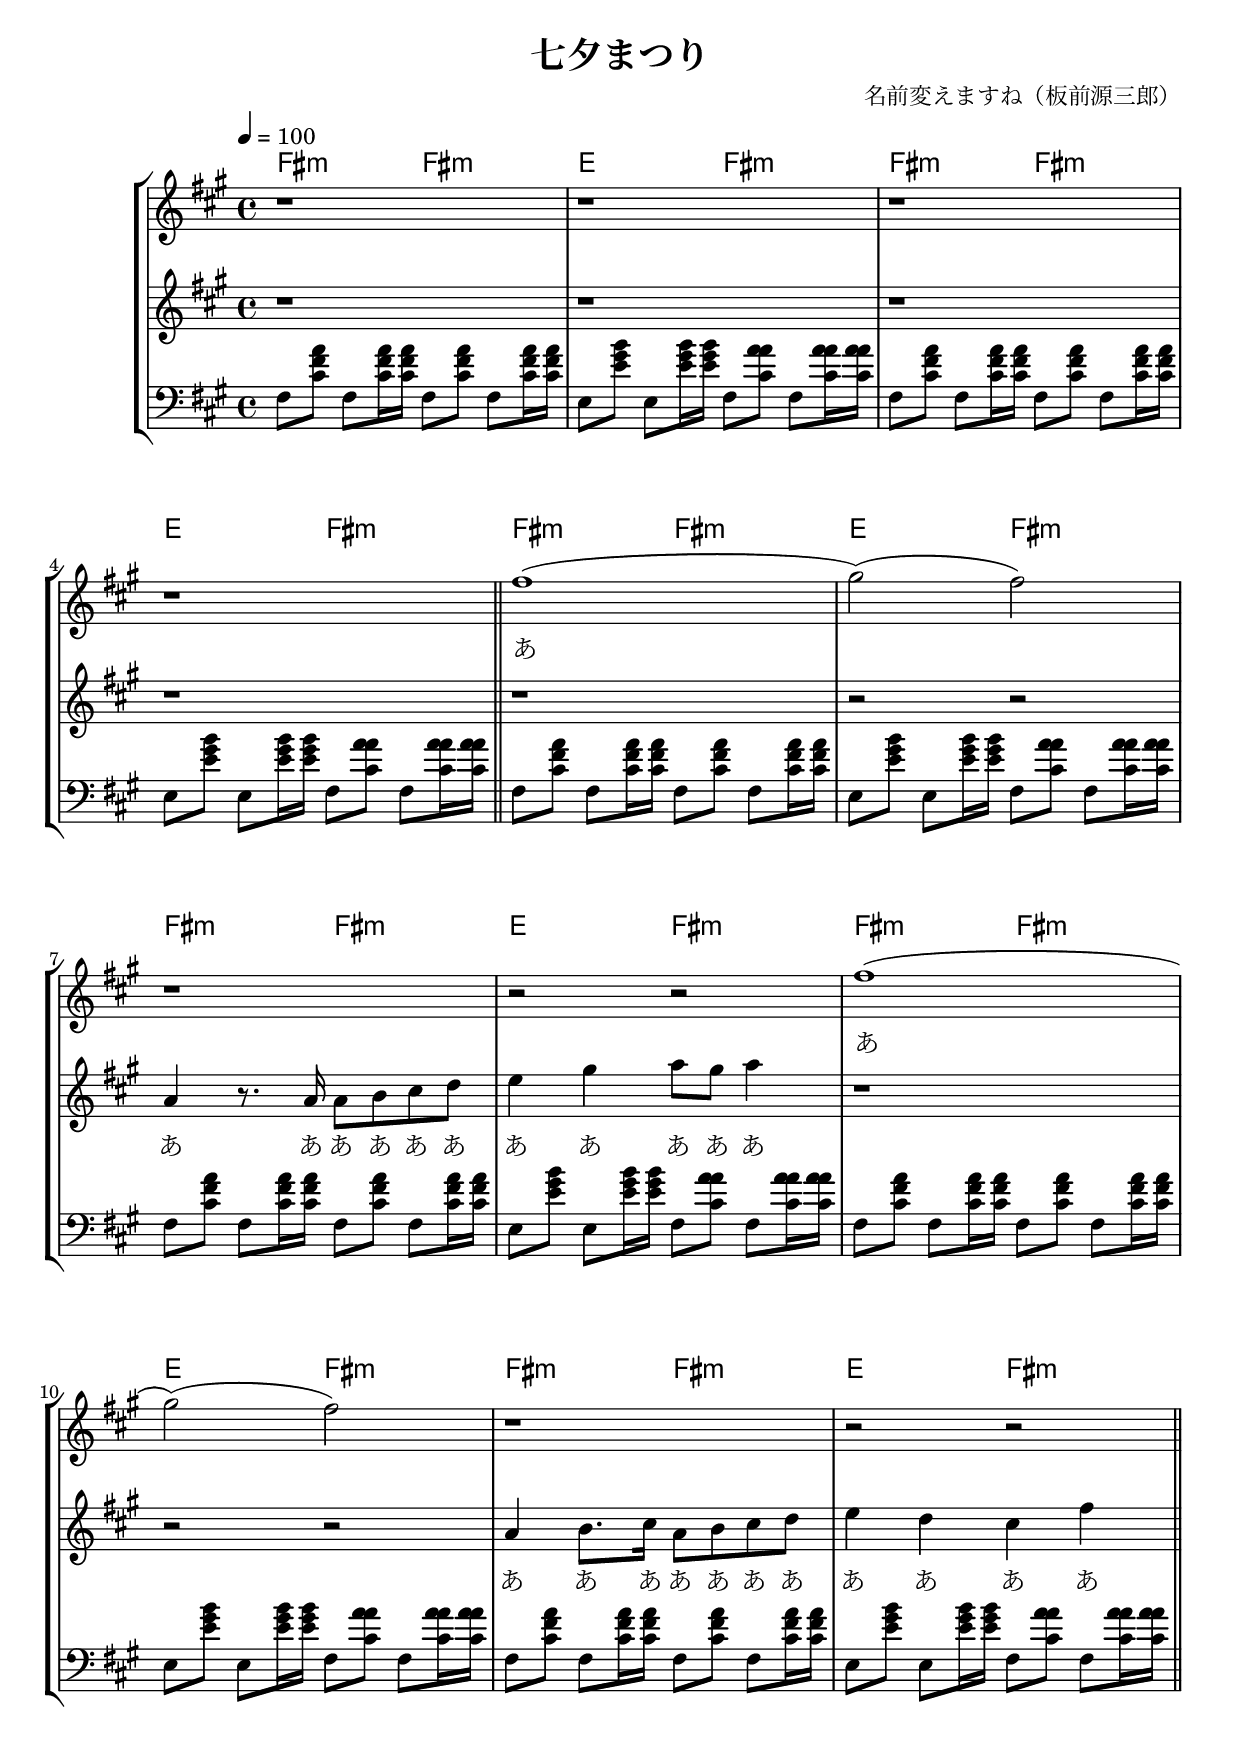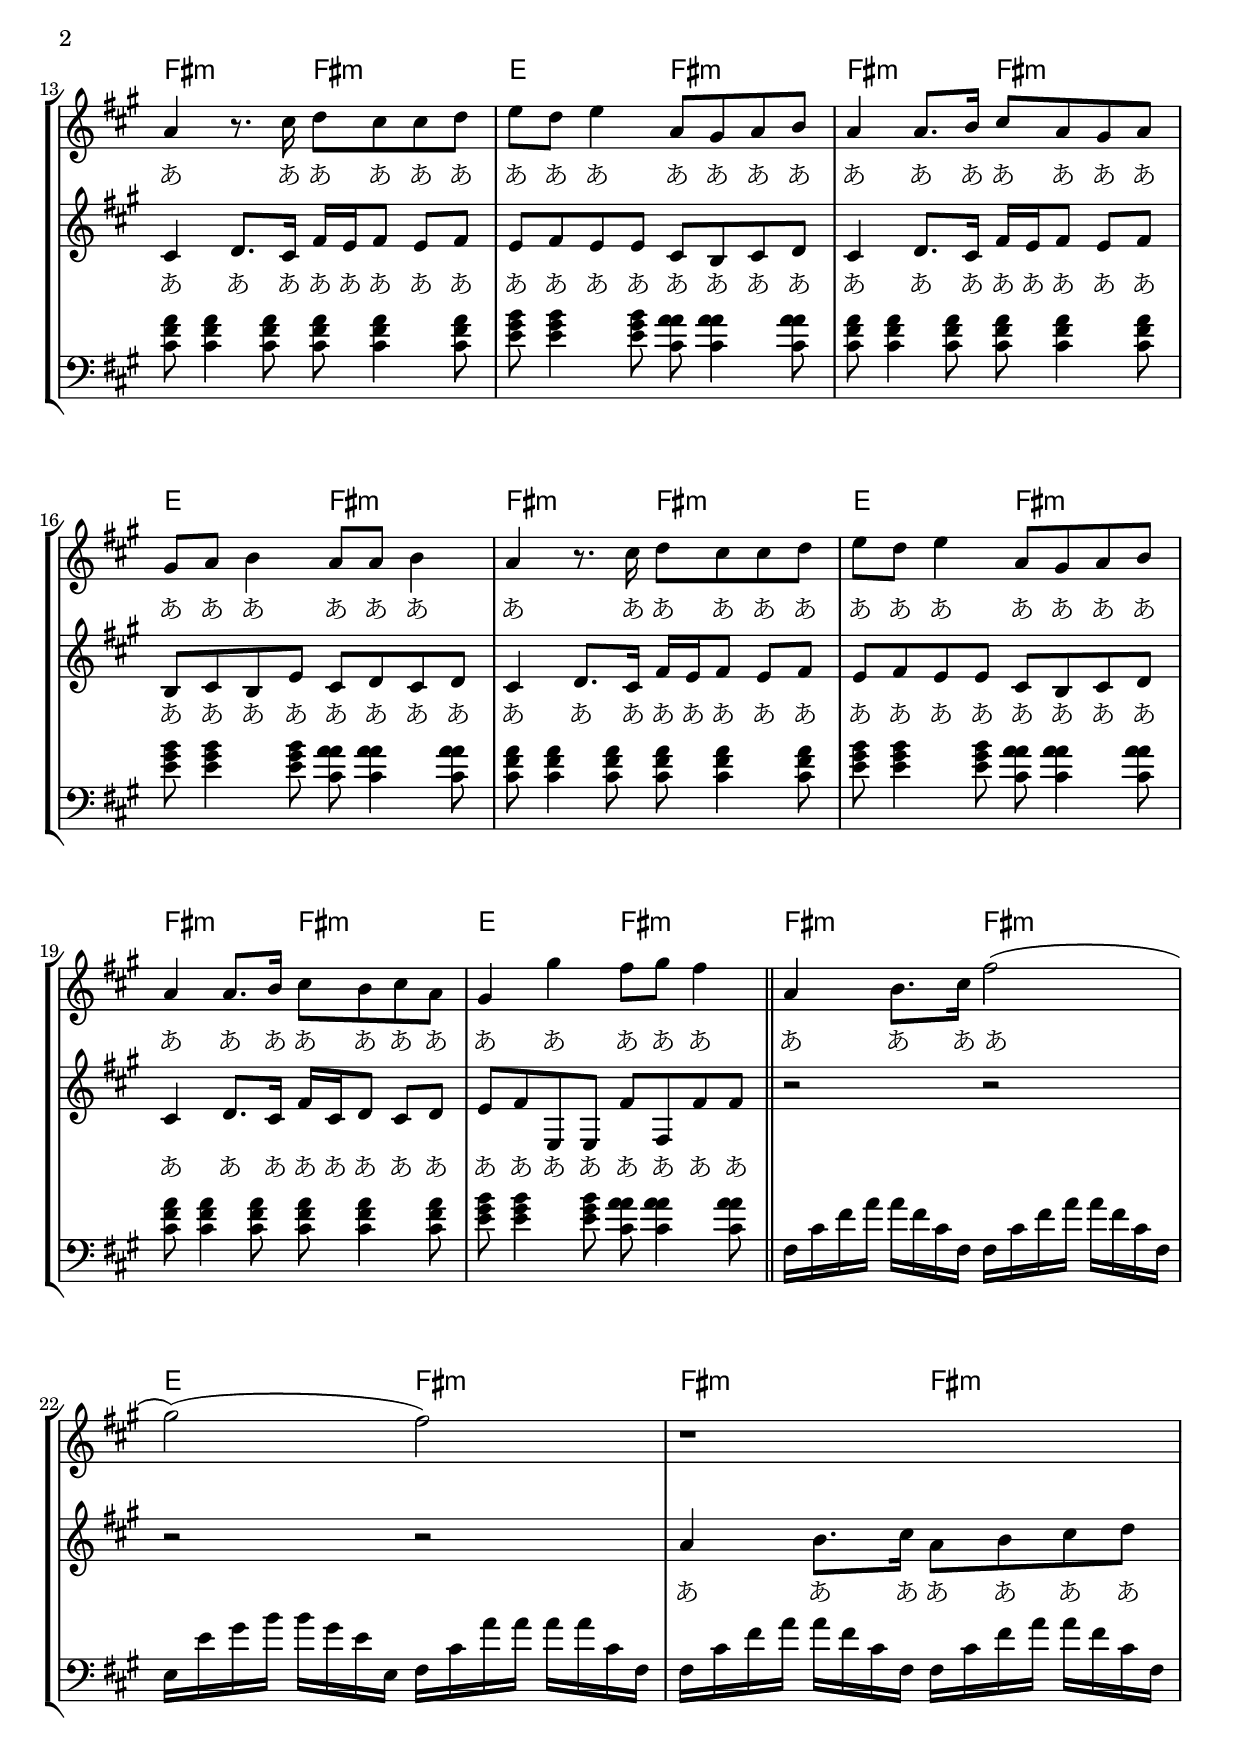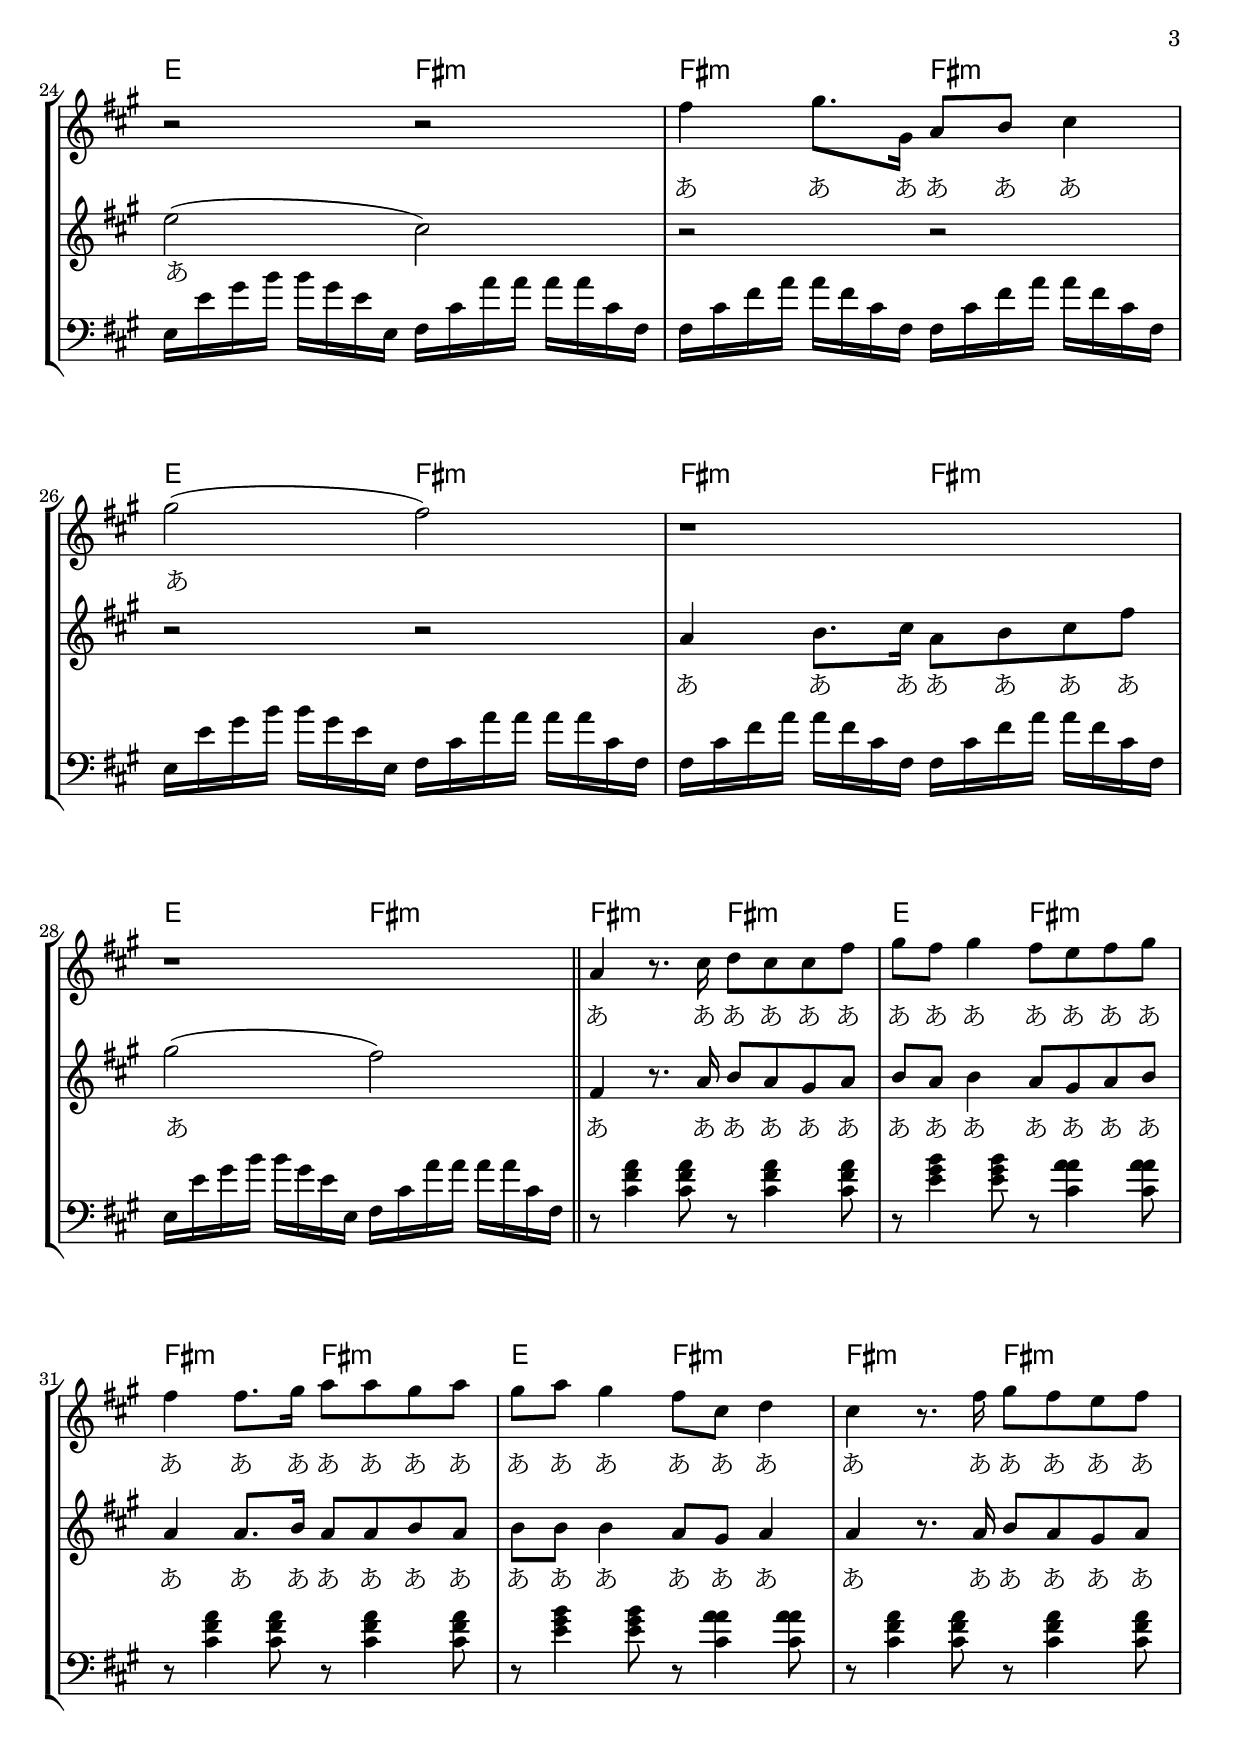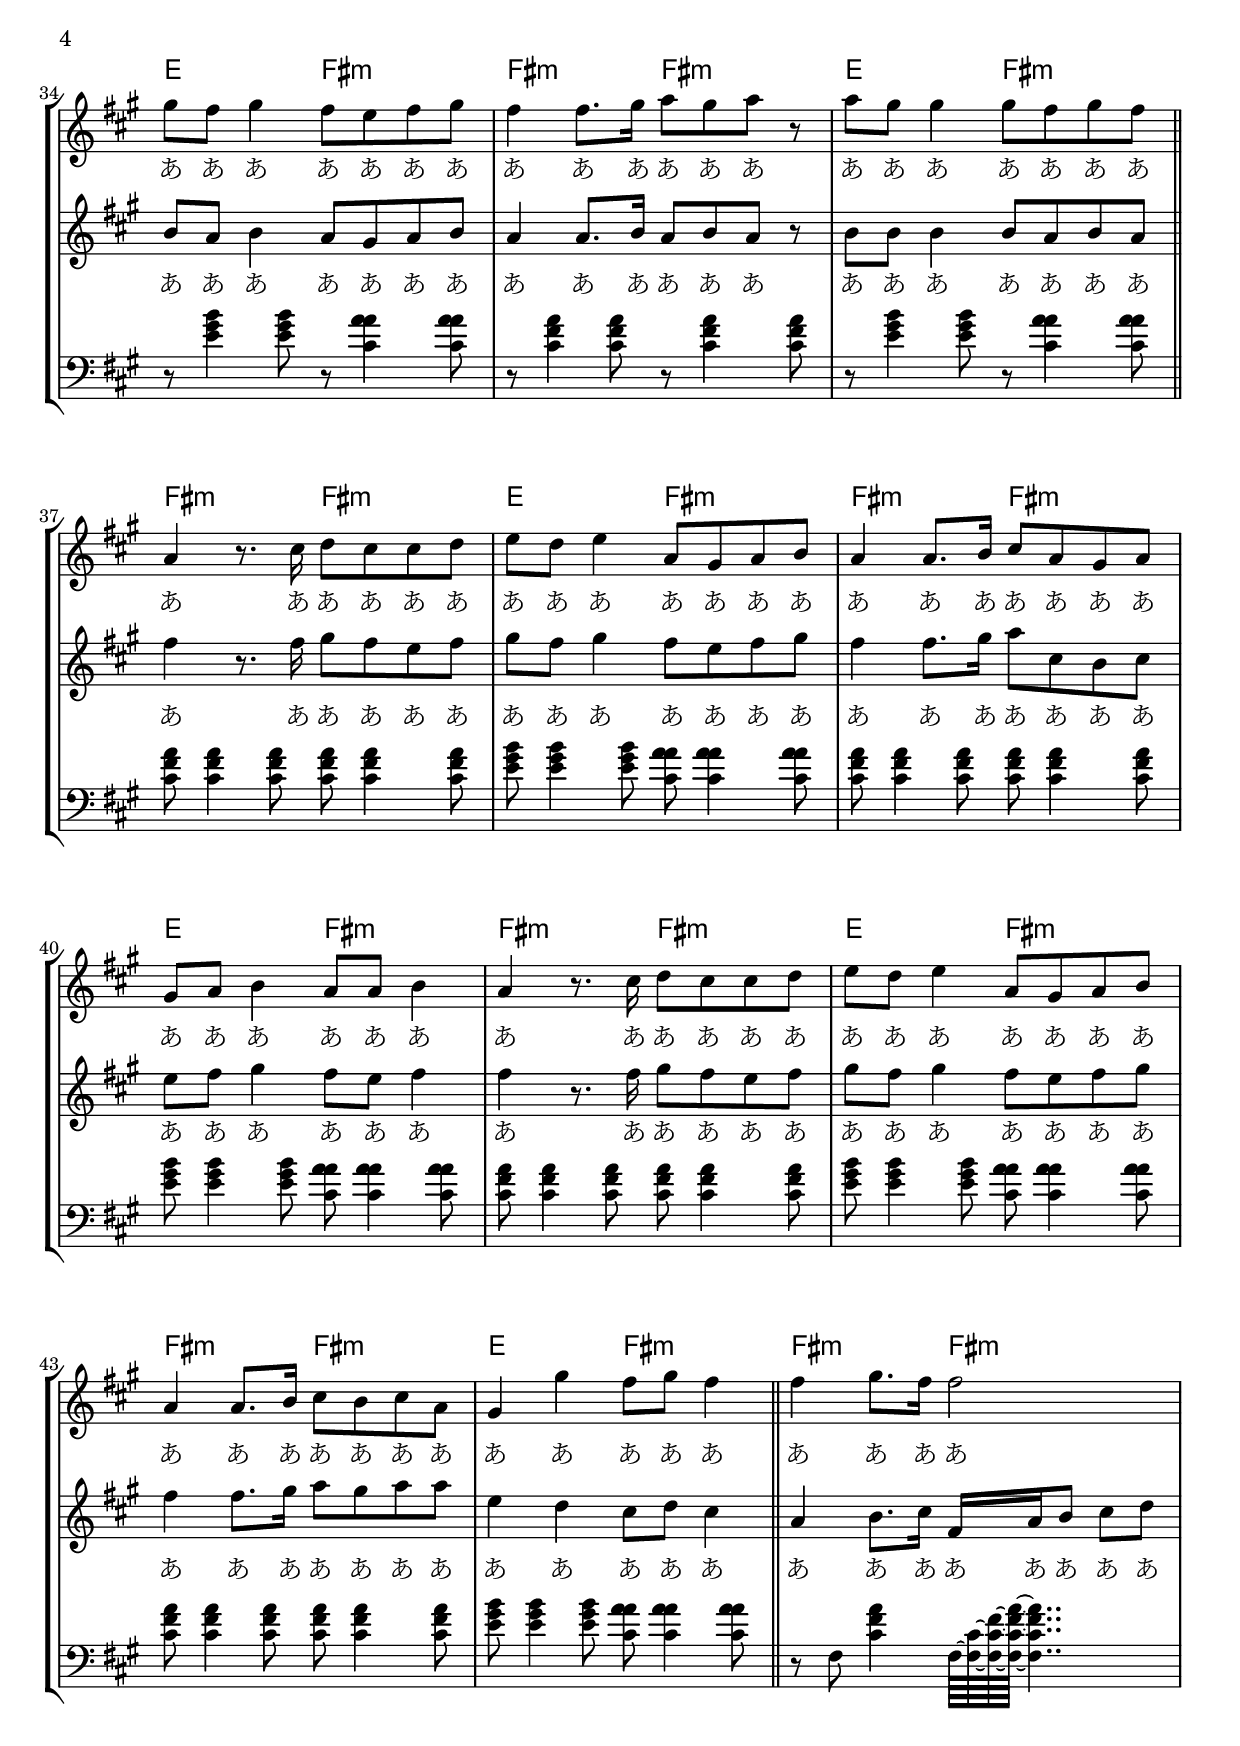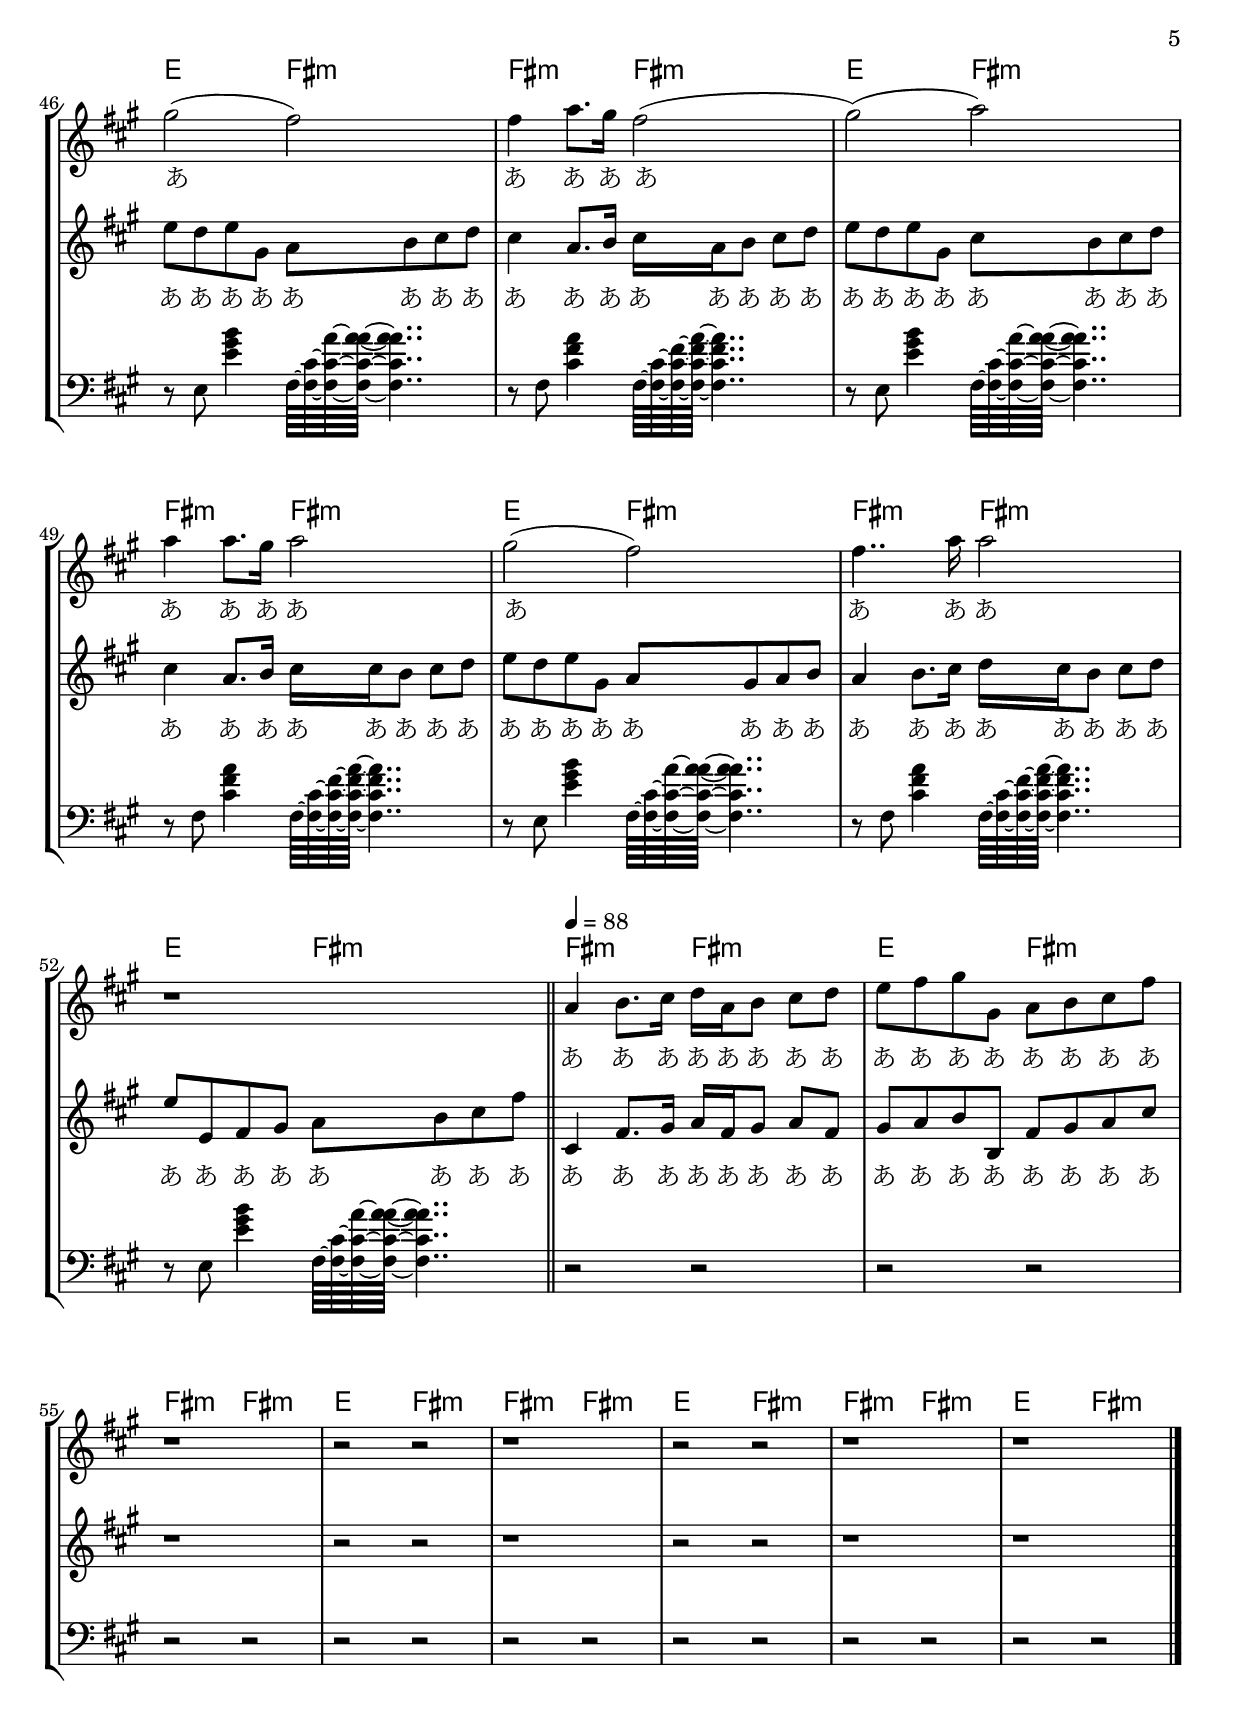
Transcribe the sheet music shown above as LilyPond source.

\version "2.12.1"

\header {
	title = \markup {七夕まつり}
	composer = \markup \center-column {名前変えますね（板前源三郎）}
}

harmony = \chordmode {
	fis2:m fis:m e fis:m fis:m fis:m e fis:m 

	fis:m fis:m e fis:m fis:m fis:m e fis:m fis:m fis:m e fis:m fis:m fis:m e fis:m 

	fis:m fis:m e fis:m fis:m fis:m e fis:m fis:m fis:m e fis:m fis:m fis:m e fis:m 

	fis:m fis:m e fis:m fis:m fis:m e fis:m fis:m fis:m e fis:m fis:m fis:m e fis:m 

	fis:m fis:m e fis:m fis:m fis:m e fis:m fis:m fis:m e fis:m fis:m fis:m e fis:m 

	fis:m fis:m e fis:m fis:m fis:m e fis:m fis:m fis:m e fis:m fis:m fis:m e fis:m 

	fis:m fis:m e fis:m fis:m fis:m e fis:m fis:m fis:m e fis:m fis:m fis:m e fis:m 

	fis:m fis:m e fis:m fis:m fis:m e fis:m fis:m fis:m e fis:m fis:m fis:m e fis:m 
}

melody = {
	\key a \major
	\tempo 4 = 100
	r1 | r1 | r1 | r1   
	\set Staff.midiInstrument = #"Flute"
	fis''1 
	(gis''2)  (fis''2) 
	r1 
	r2  r2 
	fis''1 
	(gis''2)  (fis''2) 
	r1 
	r2  r2
	\set Staff.midiInstrument = #"Shamisen"
	a'4  r8.  cis''16  d''8  cis''8  cis''8  d''8 
	e''8  d''8  e''4  a'8  gis'8  a'8  b'8 
	a'4  a'8.  b'16  cis''8  a'8  gis'8  a'8 
	gis'8  a'8  b'4  a'8  a'8  b'4 
	a'4  r8.  cis''16  d''8  cis''8  cis''8  d''8 
	e''8  d''8  e''4  a'8  gis'8  a'8  b'8 
	a'4  a'8.  b'16  cis''8  b'8  cis''8  a'8 
	gis'4  gis''4  fis''8  gis''8  fis''4
	\set Staff.midiInstrument = #"Flute"
	a'4  b'8.  cis''16  fis''2 
	(gis''2)  (fis''2) 
	r1 
	r2  r2 
	fis''4  gis''8.  gis'16  a'8  b'8  cis''4 
	gis''2  (fis''2) 
	r1
	r1 	\set Staff.midiInstrument = #"Electric Grand"
	a'4  r8.  cis''16  d''8  cis''8  cis''8  fis''8 
	gis''8  fis''8  gis''4  fis''8  e''8  fis''8  gis''8 
	fis''4  fis''8.  gis''16  a''8  a''8  gis''8  a''8 
	gis''8  a''8  gis''4  fis''8  cis''8  d''4 
	cis''4  r8.  fis''16  gis''8  fis''8  e''8  fis''8 
	gis''8  fis''8  gis''4  fis''8  e''8  fis''8  gis''8 
	fis''4  fis''8.  gis''16  a''8  gis''8  a''8  r8 
	a''8  gis''8  gis''4  gis''8  fis''8  gis''8  fis''8
	\set Staff.midiInstrument = #"Shamisen"
	a'4  r8.  cis''16  d''8  cis''8  cis''8  d''8 
	e''8  d''8  e''4  a'8  gis'8  a'8  b'8 
	a'4  a'8.  b'16  cis''8  a'8  gis'8  a'8 
	gis'8  a'8  b'4  a'8  a'8  b'4 
	a'4  r8.  cis''16  d''8  cis''8  cis''8  d''8 
	e''8  d''8  e''4  a'8  gis'8  a'8  b'8 
	a'4  a'8.  b'16  cis''8  b'8  cis''8  a'8 
	gis'4  gis''4  fis''8  gis''8  fis''4
	\set Staff.midiInstrument = #"Violin"
	fis''4  gis''8.  fis''16  fis''2 
	gis''2  (fis''2) 
	fis''4  a''8.  gis''16  fis''2 
	(gis''2)  (a''2) 
	a''4  a''8.  gis''16  a''2 
	gis''2  (fis''2) 
	fis''4..  a''16  a''2
	r1 	\set Staff.midiInstrument = #"Shamisen"
		\tempo 4 = 88
a'4  b'8.  cis''16  d''16  a'16  b'8  cis''8  d''8 
	e''8  fis''8  gis''8  gis'8  a'8  b'8  cis''8  fis''8 
	r1 
	r2  r2 
	r1 
	r2  r2 
	r1
	r1 	\bar "|."
}

words = \lyricmode {
	
	あ  あ  
	あ  あ  あ  あ  あ  あ  あ  あ  あ  あ  あ  あ  あ  あ  あ  あ  あ  あ  あ  あ  あ  あ  あ  あ  あ  あ  あ  あ  あ  あ  あ  あ  あ  あ  あ  あ  あ  あ  あ  あ  あ  あ  あ  あ  あ  あ  あ  あ  あ  あ  あ  
	あ  あ  あ  あ  あ  あ  あ  あ  あ  あ  あ  
	あ  あ  あ  あ  あ  あ  あ  あ  あ  あ  あ  あ  あ  あ  あ  あ  あ  あ  あ  あ  あ  あ  あ  あ  あ  あ  あ  あ  あ  あ  あ  あ  あ  あ  あ  あ  あ  あ  あ  あ  あ  あ  あ  あ  あ  あ  あ  あ  あ  あ  あ  あ  
	あ  あ  あ  あ  あ  あ  あ  あ  あ  あ  あ  あ  あ  あ  あ  あ  あ  あ  あ  あ  あ  あ  あ  あ  あ  あ  あ  あ  あ  あ  あ  あ  あ  あ  あ  あ  あ  あ  あ  あ  あ  あ  あ  あ  あ  あ  あ  あ  あ  あ  あ  
	あ  あ  あ  あ  あ  あ  あ  あ  あ  あ  あ  あ  あ  あ  あ  あ  あ  
	あ  あ  あ  あ  あ  あ  あ  あ  あ  あ  あ  あ  あ  あ  あ  あ  
}

secondmelody = {
	\key a \major
	\tempo 4 = 100
	r1 | r1 | r1 | r1   
	\set Staff.midiInstrument = #"Pad 3 (polysynth)"
	r1 
	r2  r2 
	a'4  r8.  a'16  a'8  b'8  cis''8  d''8 
	e''4  gis''4  a''8  gis''8  a''4 
	r1 
	r2  r2 
	a'4  b'8.  cis''16  a'8  b'8  cis''8  d''8 
	e''4  d''4  cis''4  fis''4
	\set Staff.midiInstrument = #"Acoustic grand"
	cis'4  d'8.  cis'16  fis'16  e'16  fis'8  e'8  fis'8 
	e'8  fis'8  e'8  e'8  cis'8  b8  cis'8  d'8 
	cis'4  d'8.  cis'16  fis'16  e'16  fis'8  e'8  fis'8 
	b8  cis'8  b8  e'8  cis'8  d'8  cis'8  d'8 
	cis'4  d'8.  cis'16  fis'16  e'16  fis'8  e'8  fis'8 
	e'8  fis'8  e'8  e'8  cis'8  b8  cis'8  d'8 
	cis'4  d'8.  cis'16  fis'16  cis'16  d'8  cis'8  d'8 
	e'8  fis'8  e8  e8  fis'8  fis8  fis'8  fis'8
	\set Staff.midiInstrument = #"Shamisen"
	r2  r2 
	r2  r2 
	a'4  b'8.  cis''16  a'8  b'8  cis''8  d''8 
	e''2  (cis''2) 
	r2  r2 
	r2  r2 
	a'4  b'8.  cis''16  a'8  b'8  cis''8  fis''8 
	gis''2  (fis''2)
	\set Staff.midiInstrument = #"Electric Grand"
	fis'4  r8.  a'16  b'8  a'8  gis'8  a'8 
	b'8  a'8  b'4  a'8  gis'8  a'8  b'8 
	a'4  a'8.  b'16  a'8  a'8  b'8  a'8 
	b'8  b'8  b'4  a'8  gis'8  a'4 
	a'4  r8.  a'16  b'8  a'8  gis'8  a'8 
	b'8  a'8  b'4  a'8  gis'8  a'8  b'8 
	a'4  a'8.  b'16  a'8  b'8  a'8  r8 
	b'8  b'8  b'4  b'8  a'8  b'8  a'8
	\set Staff.midiInstrument = #"Bright Acoustic"
	fis''4  r8.  fis''16  gis''8  fis''8  e''8  fis''8 
	gis''8  fis''8  gis''4  fis''8  e''8  fis''8  gis''8 
	fis''4  fis''8.  gis''16  a''8  cis''8  b'8  cis''8 
	e''8  fis''8  gis''4  fis''8  e''8  fis''4 
	fis''4  r8.  fis''16  gis''8  fis''8  e''8  fis''8 
	gis''8  fis''8  gis''4  fis''8  e''8  fis''8  gis''8 
	fis''4  fis''8.  gis''16  a''8  gis''8  a''8  a''8 
	e''4  d''4  cis''8  d''8  cis''4
	\set Staff.midiInstrument = #"Violin"
	a'4  b'8.  cis''16  fis'16  a'16  b'8  cis''8  d''8 
	e''8  d''8  e''8  gis'8  a'8  b'8  cis''8  d''8 
	cis''4  a'8.  b'16  cis''16  a'16  b'8  cis''8  d''8 
	e''8  d''8  e''8  gis'8  cis''8  b'8  cis''8  d''8 
	cis''4  a'8.  b'16  cis''16  cis''16  b'8  cis''8  d''8 
	e''8  d''8  e''8  gis'8  a'8  gis'8  a'8  b'8 
	a'4  b'8.  cis''16  d''16  cis''16  b'8  cis''8  d''8 
	e''8  e'8  fis'8  gis'8  a'8  b'8  cis''8  fis''8
	\set Staff.midiInstrument = #"Shamisen"
		\tempo 4 = 88
cis'4  fis'8.  gis'16  a'16  fis'16  gis'8  a'8  fis'8 
	gis'8  a'8  b'8  b8  fis'8  gis'8  a'8  cis''8 
	r1 
	r2  r2 
	r1 
	r2  r2 
	r1
	r1 	\bar "|."
}

secondwords = \lyricmode {
	
	あ  あ  あ  あ  あ  あ  あ  あ  あ  あ  あ  あ  あ  あ  あ  あ  あ  あ  あ  あ  あ  あ  
	あ  あ  あ  あ  あ  あ  あ  あ  あ  あ  あ  あ  あ  あ  あ  あ  あ  あ  あ  あ  あ  あ  あ  あ  あ  あ  あ  あ  あ  あ  あ  あ  あ  あ  あ  あ  あ  あ  あ  あ  あ  あ  あ  あ  あ  あ  あ  あ  あ  あ  あ  あ  あ  あ  あ  あ  あ  あ  あ  あ  あ  あ  あ  あ  
	あ  あ  あ  あ  あ  あ  あ  あ  あ  あ  あ  あ  あ  あ  あ  あ  
	あ  あ  あ  あ  あ  あ  あ  あ  あ  あ  あ  あ  あ  あ  あ  あ  あ  あ  あ  あ  あ  あ  あ  あ  あ  あ  あ  あ  あ  あ  あ  あ  あ  あ  あ  あ  あ  あ  あ  あ  あ  あ  あ  あ  あ  あ  あ  あ  あ  あ  あ  あ  
	あ  あ  あ  あ  あ  あ  あ  あ  あ  あ  あ  あ  あ  あ  あ  あ  あ  あ  あ  あ  あ  あ  あ  あ  あ  あ  あ  あ  あ  あ  あ  あ  あ  あ  あ  あ  あ  あ  あ  あ  あ  あ  あ  あ  あ  あ  あ  あ  あ  あ  あ  
	あ  あ  あ  あ  あ  あ  あ  あ  あ  あ  あ  あ  あ  あ  あ  あ  あ  あ  あ  あ  あ  あ  あ  あ  あ  あ  あ  あ  あ  あ  あ  あ  あ  あ  あ  あ  あ  あ  あ  あ  あ  あ  あ  あ  あ  あ  あ  あ  あ  あ  あ  あ  あ  あ  あ  あ  あ  あ  あ  あ  あ  あ  あ  あ  
	あ  あ  あ  あ  あ  あ  あ  あ  あ  あ  あ  あ  あ  あ  あ  あ  
}

tempochange = {
	\tempo 4 = 100
	r1 | r1 | r1 | r1 \bar "||"
	\tempo 4 = 100
	r1 | r1 | r1 | r1 | r1 | r1 | r1 | r1 \bar "||"
	\tempo 4 = 100
	r1 | r1 | r1 | r1 | r1 | r1 | r1 | r1 \bar "||"
	\tempo 4 = 100
	r1 | r1 | r1 | r1 | r1 | r1 | r1 | r1 \bar "||"
	\tempo 4 = 100
	r1 | r1 | r1 | r1 | r1 | r1 | r1 | r1 \bar "||"
	\tempo 4 = 100
	r1 | r1 | r1 | r1 | r1 | r1 | r1 | r1 \bar "||"
	\tempo 4 = 100
	r1 | r1 | r1 | r1 | r1 | r1 | r1 | r1 \bar "||"
	\tempo 4 = 88
	r1 | r1 | r1 | r1 | r1 | r1 | r1 | r1 \bar "|."
}

mainacc = {
	\clef bass
	\set Staff.midiInstrument = #"Timpani"
	\key a \major
	\tempo 4 = 100
	fis8 <cis' fis' a'> fis <cis' fis' a'>16 <cis' fis' a'>
	fis8 <cis' fis' a'> fis <cis' fis' a'>16 <cis' fis' a'>
	e8 <e' gis' b'> e <e' gis' b'>16 <e' gis' b'>
	fis8 <cis' a' a'> fis <cis' a' a'>16 <cis' a' a'>
	fis8 <cis' fis' a'> fis <cis' fis' a'>16 <cis' fis' a'>
	fis8 <cis' fis' a'> fis <cis' fis' a'>16 <cis' fis' a'>
	e8 <e' gis' b'> e <e' gis' b'>16 <e' gis' b'>
	fis8 <cis' a' a'> fis <cis' a' a'>16 <cis' a' a'>
	\bar "||"

	\set Staff.midiInstrument = #"Timpani"
	fis8 <cis' fis' a'> fis <cis' fis' a'>16 <cis' fis' a'>
	fis8 <cis' fis' a'> fis <cis' fis' a'>16 <cis' fis' a'>
	e8 <e' gis' b'> e <e' gis' b'>16 <e' gis' b'>
	fis8 <cis' a' a'> fis <cis' a' a'>16 <cis' a' a'>
	fis8 <cis' fis' a'> fis <cis' fis' a'>16 <cis' fis' a'>
	fis8 <cis' fis' a'> fis <cis' fis' a'>16 <cis' fis' a'>
	e8 <e' gis' b'> e <e' gis' b'>16 <e' gis' b'>
	fis8 <cis' a' a'> fis <cis' a' a'>16 <cis' a' a'>
	fis8 <cis' fis' a'> fis <cis' fis' a'>16 <cis' fis' a'>
	fis8 <cis' fis' a'> fis <cis' fis' a'>16 <cis' fis' a'>
	e8 <e' gis' b'> e <e' gis' b'>16 <e' gis' b'>
	fis8 <cis' a' a'> fis <cis' a' a'>16 <cis' a' a'>
	fis8 <cis' fis' a'> fis <cis' fis' a'>16 <cis' fis' a'>
	fis8 <cis' fis' a'> fis <cis' fis' a'>16 <cis' fis' a'>
	e8 <e' gis' b'> e <e' gis' b'>16 <e' gis' b'>
	fis8 <cis' a' a'> fis <cis' a' a'>16 <cis' a' a'>
	\bar "||"

	\set Staff.midiInstrument = #"Violin"
	<cis' fis' a'>8 <cis' fis' a'>4 <cis' fis' a'>8
	<cis' fis' a'>8 <cis' fis' a'>4 <cis' fis' a'>8
	<e' gis' b'>8 <e' gis' b'>4 <e' gis' b'>8
	<cis' a' a'>8 <cis' a' a'>4 <cis' a' a'>8
	<cis' fis' a'>8 <cis' fis' a'>4 <cis' fis' a'>8
	<cis' fis' a'>8 <cis' fis' a'>4 <cis' fis' a'>8
	<e' gis' b'>8 <e' gis' b'>4 <e' gis' b'>8
	<cis' a' a'>8 <cis' a' a'>4 <cis' a' a'>8
	<cis' fis' a'>8 <cis' fis' a'>4 <cis' fis' a'>8
	<cis' fis' a'>8 <cis' fis' a'>4 <cis' fis' a'>8
	<e' gis' b'>8 <e' gis' b'>4 <e' gis' b'>8
	<cis' a' a'>8 <cis' a' a'>4 <cis' a' a'>8
	<cis' fis' a'>8 <cis' fis' a'>4 <cis' fis' a'>8
	<cis' fis' a'>8 <cis' fis' a'>4 <cis' fis' a'>8
	<e' gis' b'>8 <e' gis' b'>4 <e' gis' b'>8
	<cis' a' a'>8 <cis' a' a'>4 <cis' a' a'>8
	\bar "||"

	\set Staff.midiInstrument = #"Shamisen"
	fis16 cis' fis' a' a' fis' cis' fis
	fis16 cis' fis' a' a' fis' cis' fis
	e16 e' gis' b' b' gis' e' e
	fis16 cis' a' a' a' a' cis' fis
	fis16 cis' fis' a' a' fis' cis' fis
	fis16 cis' fis' a' a' fis' cis' fis
	e16 e' gis' b' b' gis' e' e
	fis16 cis' a' a' a' a' cis' fis
	fis16 cis' fis' a' a' fis' cis' fis
	fis16 cis' fis' a' a' fis' cis' fis
	e16 e' gis' b' b' gis' e' e
	fis16 cis' a' a' a' a' cis' fis
	fis16 cis' fis' a' a' fis' cis' fis
	fis16 cis' fis' a' a' fis' cis' fis
	e16 e' gis' b' b' gis' e' e
	fis16 cis' a' a' a' a' cis' fis
	\bar "||"

	\set Staff.midiInstrument = #"Violin"
	r8 <cis' fis' a'>4 <cis' fis' a'>8
	r8 <cis' fis' a'>4 <cis' fis' a'>8
	r8 <e' gis' b'>4 <e' gis' b'>8
	r8 <cis' a' a'>4 <cis' a' a'>8
	r8 <cis' fis' a'>4 <cis' fis' a'>8
	r8 <cis' fis' a'>4 <cis' fis' a'>8
	r8 <e' gis' b'>4 <e' gis' b'>8
	r8 <cis' a' a'>4 <cis' a' a'>8
	r8 <cis' fis' a'>4 <cis' fis' a'>8
	r8 <cis' fis' a'>4 <cis' fis' a'>8
	r8 <e' gis' b'>4 <e' gis' b'>8
	r8 <cis' a' a'>4 <cis' a' a'>8
	r8 <cis' fis' a'>4 <cis' fis' a'>8
	r8 <cis' fis' a'>4 <cis' fis' a'>8
	r8 <e' gis' b'>4 <e' gis' b'>8
	r8 <cis' a' a'>4 <cis' a' a'>8
	\bar "||"

	\set Staff.midiInstrument = #"Violin"
	<cis' fis' a'>8 <cis' fis' a'>4 <cis' fis' a'>8
	<cis' fis' a'>8 <cis' fis' a'>4 <cis' fis' a'>8
	<e' gis' b'>8 <e' gis' b'>4 <e' gis' b'>8
	<cis' a' a'>8 <cis' a' a'>4 <cis' a' a'>8
	<cis' fis' a'>8 <cis' fis' a'>4 <cis' fis' a'>8
	<cis' fis' a'>8 <cis' fis' a'>4 <cis' fis' a'>8
	<e' gis' b'>8 <e' gis' b'>4 <e' gis' b'>8
	<cis' a' a'>8 <cis' a' a'>4 <cis' a' a'>8
	<cis' fis' a'>8 <cis' fis' a'>4 <cis' fis' a'>8
	<cis' fis' a'>8 <cis' fis' a'>4 <cis' fis' a'>8
	<e' gis' b'>8 <e' gis' b'>4 <e' gis' b'>8
	<cis' a' a'>8 <cis' a' a'>4 <cis' a' a'>8
	<cis' fis' a'>8 <cis' fis' a'>4 <cis' fis' a'>8
	<cis' fis' a'>8 <cis' fis' a'>4 <cis' fis' a'>8
	<e' gis' b'>8 <e' gis' b'>4 <e' gis' b'>8
	<cis' a' a'>8 <cis' a' a'>4 <cis' a' a'>8
	\bar "||"

	\set Staff.midiInstrument = #"Shamisen"
	r8 fis8 <cis' fis' a'>4
	fis64~ <fis~ cis'~> <fis~ cis'~ fis'~> <fis cis' fis' a'>~ <fis cis' fis' a'>4..
	r8 e8 <e' gis' b'>4
	fis64~ <fis~ cis'~> <fis~ cis'~ a'~> <fis cis' a' a'>~ <fis cis' a' a'>4..
	r8 fis8 <cis' fis' a'>4
	fis64~ <fis~ cis'~> <fis~ cis'~ fis'~> <fis cis' fis' a'>~ <fis cis' fis' a'>4..
	r8 e8 <e' gis' b'>4
	fis64~ <fis~ cis'~> <fis~ cis'~ a'~> <fis cis' a' a'>~ <fis cis' a' a'>4..
	r8 fis8 <cis' fis' a'>4
	fis64~ <fis~ cis'~> <fis~ cis'~ fis'~> <fis cis' fis' a'>~ <fis cis' fis' a'>4..
	r8 e8 <e' gis' b'>4
	fis64~ <fis~ cis'~> <fis~ cis'~ a'~> <fis cis' a' a'>~ <fis cis' a' a'>4..
	r8 fis8 <cis' fis' a'>4
	fis64~ <fis~ cis'~> <fis~ cis'~ fis'~> <fis cis' fis' a'>~ <fis cis' fis' a'>4..
	r8 e8 <e' gis' b'>4
	fis64~ <fis~ cis'~> <fis~ cis'~ a'~> <fis cis' a' a'>~ <fis cis' a' a'>4..
	\bar "||"

	\set Staff.midiInstrument = #"Acoustic grand"
	\tempo 4 = 88
	r2
	r2
	r2
	r2
	r2
	r2
	r2
	r2
	r2
	r2
	r2
	r2
	r2
	r2
	r2
	r2
	\bar "|."
}

subacc = {
	\clef bass
	\set Staff.midiInstrument = #"FX 5 (brightness)"
	\key a \major
	\tempo 4 = 100
	fis4 <cis' fis' a'>4
	fis4 <cis' fis' a'>4
	e4 <e' gis' b'>4
	fis4 <cis' a' a'>4
	fis4 <cis' fis' a'>4
	fis4 <cis' fis' a'>4
	e4 <e' gis' b'>4
	fis4 <cis' a' a'>4
	\bar "||"

	\set Staff.midiInstrument = #"FX 5 (brightness)"
	fis4 <cis' fis' a'>4
	fis4 <cis' fis' a'>4
	e4 <e' gis' b'>4
	fis4 <cis' a' a'>4
	fis4 <cis' fis' a'>4
	fis4 <cis' fis' a'>4
	e4 <e' gis' b'>4
	fis4 <cis' a' a'>4
	fis4 <cis' fis' a'>4
	fis4 <cis' fis' a'>4
	e4 <e' gis' b'>4
	fis4 <cis' a' a'>4
	fis4 <cis' fis' a'>4
	fis4 <cis' fis' a'>4
	e4 <e' gis' b'>4
	fis4 <cis' a' a'>4
	\bar "||"

	\set Staff.midiInstrument = #"FX 5 (brightness)"
	fis16 a' <cis' fis'> a' fis a' <cis' fis'> a'
	fis16 a' <cis' fis'> a' fis a' <cis' fis'> a'
	e16 b' <e' gis'> b' e b' <e' gis'> b'
	fis16 a' <cis' a'> a' fis a' <cis' a'> a'
	fis16 a' <cis' fis'> a' fis a' <cis' fis'> a'
	fis16 a' <cis' fis'> a' fis a' <cis' fis'> a'
	e16 b' <e' gis'> b' e b' <e' gis'> b'
	fis16 a' <cis' a'> a' fis a' <cis' a'> a'
	fis16 a' <cis' fis'> a' fis a' <cis' fis'> a'
	fis16 a' <cis' fis'> a' fis a' <cis' fis'> a'
	e16 b' <e' gis'> b' e b' <e' gis'> b'
	fis16 a' <cis' a'> a' fis a' <cis' a'> a'
	fis16 a' <cis' fis'> a' fis a' <cis' fis'> a'
	fis16 a' <cis' fis'> a' fis a' <cis' fis'> a'
	e16 b' <e' gis'> b' e b' <e' gis'> b'
	fis16 a' <cis' a'> a' fis a' <cis' a'> a'
	\bar "||"

	\set Staff.midiInstrument = #"Violin"
	<fis cis' fis' a'>2
	<fis cis' fis' a'>2
	<e e' gis' b'>2
	<fis cis' a' a'>2
	<fis cis' fis' a'>2
	<fis cis' fis' a'>2
	<e e' gis' b'>2
	<fis cis' a' a'>2
	<fis cis' fis' a'>2
	<fis cis' fis' a'>2
	<e e' gis' b'>2
	<fis cis' a' a'>2
	<fis cis' fis' a'>2
	<fis cis' fis' a'>2
	<e e' gis' b'>2
	<fis cis' a' a'>2
	\bar "||"

	\set Staff.midiInstrument = #"FX 5 (brightness)"
	fis4 r4
	fis4 r4
	e4 r4
	fis4 r4
	fis4 r4
	fis4 r4
	e4 r4
	fis4 r4
	fis4 r4
	fis4 r4
	e4 r4
	fis4 r4
	fis4 r4
	fis4 r4
	e4 r4
	fis4 r4
	\bar "||"

	\set Staff.midiInstrument = #"FX 5 (brightness)"
	fis16 a' fis' a' fis a' fis' a'
	fis16 a' fis' a' fis a' fis' a'
	e16 b' gis' b' e b' gis' b'
	fis16 a' a' a' fis a' a' a'
	fis16 a' fis' a' fis a' fis' a'
	fis16 a' fis' a' fis a' fis' a'
	e16 b' gis' b' e b' gis' b'
	fis16 a' a' a' fis a' a' a'
	fis16 a' fis' a' fis a' fis' a'
	fis16 a' fis' a' fis a' fis' a'
	e16 b' gis' b' e b' gis' b'
	fis16 a' a' a' fis a' a' a'
	fis16 a' fis' a' fis a' fis' a'
	fis16 a' fis' a' fis a' fis' a'
	e16 b' gis' b' e b' gis' b'
	fis16 a' a' a' fis a' a' a'
	\bar "||"

	\set Staff.midiInstrument = #"FX 5 (brightness)"
	<fis cis' fis' a'>2
	<fis cis' fis' a'>2
	<e e' gis' b'>2
	<fis cis' a' a'>2
	<fis cis' fis' a'>2
	<fis cis' fis' a'>2
	<e e' gis' b'>2
	<fis cis' a' a'>2
	<fis cis' fis' a'>2
	<fis cis' fis' a'>2
	<e e' gis' b'>2
	<fis cis' a' a'>2
	<fis cis' fis' a'>2
	<fis cis' fis' a'>2
	<e e' gis' b'>2
	<fis cis' a' a'>2
	\bar "||"

	\set Staff.midiInstrument = #"Acoustic grand"
	\tempo 4 = 88
	r2
	r2
	r2
	r2
	r2
	r2
	r2
	r2
	r2
	r2
	r2
	r2
	r2
	r2
	r2
	r2
	\bar "|."
}

percA = {
	\drummode {
	r1 |r1 |r1 |r1 \bar "||"
	r1 |r1 |r1 |r1 |r1 |r1 |r1 |r1 \bar "||"
	r2 hho2  |r2 hho2  |r2 hho2  |r2 hho2  |r2 hho2  |r2 hho2  |r2 hho2  |r2 hho2  \bar "||"
	r1 |r1 |r1 |r1 |r1 |r1 |r1 |r1 \bar "||"
	\times 16/12{ r8 hh8. hh8. hh8. hh16 } |\times 16/12{ r8 hh8. hh16 hh4 r16 hh16 } |\times 16/12{ r8 hh8. hh8. hh8. hh16 } |\times 16/12{ hh4. hh8 hh8 hh8 } |\times 16/12{ r8 hh8. hh8. hh8. hh16 } |\times 16/12{ r8 hh8. hh16 hh4 r16 hh16 } |\times 16/12{ r8 hh8. hh8. hh8. hh16 } |\times 16/24{ hh4. hh1 r8 } \bar "||"
	r8 hho8 hho8 hho8 hho8 hho8 hho8 hho8  |hho8 hho8 hho8 hho8 hho8 hho8 hho8 hho8  |r8 hho8 hho8 hho8 hho8 hho8 hho8 hho8  |hho8 hho8 hho8 hho8 hho2  |r8 hho8 hho8 hho8 hho8 hho8 hho8 hho8  |hho8 hho8 hho8 hho8 hho8 hho8 hho8 hho8  |r8 hho8 hho8 hho8 hho8 hho8 hho8 hho8  |hho8 hho8 hho2.  \bar "||"
	r1 |r1 |r1 |r1 |r1 |r1 |r1 |r1 \bar "||"
	r1 |r1 |r1 |r1 |r1 |r1 |r1 |r1 \bar "|."
	}
}

percB = {
	\drummode {
	r1 |r1 |r1 |r1 \bar "||"
	r1 |r1 |r1 |r1 |r1 |r1 |r1 |r1 \bar "||"
	r8 hh16 hh16 hh8 hh16 hh8. hh16 hh16 hh8 hh16 hh16  |hh8 hh16 hh16 hh8 hh16 hh8. hh16 hh16 hh8 hh8  |hh8 hh16 hh16 hh8 hh16 hh8. hh16 hh16 hh8 hh16 hh16  |hh8 hh16 hh16 hh8 hh16 hh8. hh16 hh16 hh8 hh8  |r8 hh16 hh16 hh8 hh16 hh8. hh16 hh16 hh8 hh16 hh16  |hh8 hh16 hh16 hh8 hh16 hh8. hh16 hh16 hh8 hh8  |hh8 hh16 hh16 hh8 hh16 hh8. hh16 hh16 hh8 hh16 hh16  |hh8 hh16 hh16 hh8 hh16 hh8 hh4. r16  \bar "||"
	r1 |r1 |r1 |r1 |r1 |r1 |r1 |r1 \bar "||"
	\times 16/12{ r2. } |\times 16/12{ r4. sn8. sn16 sn8 } |\times 16/12{ r2. } |\times 16/12{ r4 r16 sn16 sn8 sn8 sn8 } |\times 16/12{ r2. } |\times 16/12{ r4. sn8. sn16 sn8 } |\times 16/12{ r2. } |\times 16/24{ r8 sn8 sn4 sn16 sn16 sn4 sn2 r8 } \bar "||"
	r8 sn4 sn4 sn4 sn8  |r8 sn4 sn4 sn4 sn8  |r8 sn4 sn4 sn4 sn8  |r8 sn4 sn8 sn8 sn16 sn4 r16  |r8 sn4 sn4 sn4 sn8  |r8 sn4 sn4 sn4 sn8  |r8 sn4 sn4 sn4 sn8  |r8 sn8. sn16 sn8 sn16 sn16 sn16 sn8. sn8  \bar "||"
	r1 |r1 |r1 |r1 |r1 |r1 |r1 |r1 \bar "||"
	r1 |r1 |r1 |r1 |r1 |r1 |r1 |r1 \bar "|."
	}
}

percC = {
	\drummode {
	r1 |r1 |r1 |r1 \bar "||"
	r1 |r1 |r1 |r1 |r1 |r1 |r1 |r1 \bar "||"
	r4 sn2 sn4  |r4 sn2 sn4  |r4 sn2 sn4  |r4 sn2 sn4  |r4 sn2 sn4  |r4 sn2 sn4  |r4 sn2 sn4  |r4 sn4. sn16 sn8 sn16 sn16 sn16  \bar "||"
	r1 |r1 |r1 |r1 |r1 |r1 |r1 |r1 \bar "||"
	\times 16/12{ bd4. bd4. } |\times 16/12{ bd4 r16 bd8. bd4 } |\times 16/12{ bd4. bd4. } |\times 16/12{ bd8 bd16 bd4 bd8 bd8. } |\times 16/12{ bd4. bd4. } |\times 16/12{ bd4 r16 bd8. bd4 } |\times 16/12{ bd4. bd4. } |\times 16/24{ bd4. bd4. bd4 bd4. bd8 } \bar "||"
	bd4 bd4 bd8. bd8 bd8.  |bd4 bd4 bd8. bd8 bd8.  |bd4 bd4 bd8. bd8 bd8.  |bd4 bd4 r16 bd4. r16  |bd4 bd4 bd8. bd8 bd8.  |bd4 bd4 bd8. bd8 bd8.  |bd4 bd4 bd8. bd8 bd8.  |bd8 bd8 bd8. bd8. bd8 bd8 bd8  \bar "||"
	r1 |r1 |r1 |r1 |r1 |r1 |r1 |r1 \bar "||"
	r1 |r1 |r1 |r1 |r1 |r1 |r1 |r1 \bar "|."
	}
}

percD = {
	\drummode {
	r1 |r1 |r1 |r1 \bar "||"
	r1 |r1 |r1 |r1 |r1 |r1 |r1 |r1 \bar "||"
	bd8 bd4 bd4 r16 bd8. bd8  |bd8 bd4 bd4 r16 bd8. bd8  |bd8 bd4 bd4 r16 bd8. bd8  |bd8 bd4 bd4 r16 bd8. bd8  |bd8 bd4 bd4 r16 bd8. bd8  |bd8 bd4 bd4 r16 bd8. bd8  |bd8 bd4 bd4 r16 bd8. bd8  |bd4. bd8. bd4. r16  \bar "||"
	r1 |r1 |r1 |r1 |r1 |r1 |r1 |r1 \bar "||"
	\times 16/12{ r8. hho4. hho8. } |\times 16/12{ r8. hho2 r16 } |\times 16/12{ r8. hho4. hho8. } |\times 16/12{ r8. hho2 r16 } |\times 16/12{ r8. hho4. hho8. } |\times 16/12{ r8. hho2 r16 } |\times 16/12{ r8. hho4. hho8. } |\times 16/24{ r1 r2 } \bar "||"
	cymc1  |r1  |cymc1  |r1  |cymc1  |r1  |cymc1  |r1  \bar "||"
	r1 |r1 |r1 |r1 |r1 |r1 |r1 |r1 \bar "||"
	r1 |r1 |r1 |r1 |r1 |r1 |r1 |r1 \bar "|."
	}
}

percE = {
	\drummode {
	r1 |r1 |r1 |r1 \bar "||"
	r1 |r1 |r1 |r1 |r1 |r1 |r1 |r1 \bar "||"
	cymc1  |r1 |r1 |r1 |cymc1  |r1 |r1 |r2. cymc4  \bar "||"
	r1 |r1 |r1 |r1 |r1 |r1 |r1 |r1 \bar "||"
	\times 16/12{ hhp4. hhp4. } |\times 16/12{ hhp2 hhp4 } |\times 16/12{ hhp4. hhp4. } |\times 16/12{ r8 hhp4 r16 hhp8 hhp8 hhp16 } |\times 16/12{ hhp4. hhp4. } |\times 16/12{ hhp2 hhp4 } |\times 16/12{ hhp4. hhp4. } |\times 16/24{ r4 hhp2 hhp2. } \bar "||"
	r1 |r1 |r1 |r2. tommh16 tommh8.  |r1 |r1 |r1 |r2. tommh16 tommh8.  \bar "||"
	r1 |r1 |r1 |r1 |r1 |r1 |r1 |r1 \bar "||"
	r1 |r1 |r1 |r1 |r1 |r1 |r1 |r1 \bar "|."
	}
}

percF = {
	\drummode {
	r1 | r1 | r1 | r1 \bar "||"
	r1 | r1 | r1 | r1 | r1 | r1 | r1 | r1 \bar "||"
	r1 | r1 | r1 | r1 | r1 | r1 | r1 | r1 \bar "||"
	r1 | r1 | r1 | r1 | r1 | r1 | r1 | r1 \bar "||"
	\times 16/12{ r2. } |\times 16/12{ r2 r8. tomml16 } |\times 16/12{ r2. } |\times 16/12{ r2 r8. tomml16 } |\times 16/12{ r2. } |\times 16/12{ r2 r8. tomml16 } |\times 16/12{ r2. } |\times 16/24{ r1 r8 tomml8 tomml4 } \bar "||"
	r1 |r1 |r1 |r2. r8 tomfh16 tomfh16  |r1 |r1 |r1 |r2. r8 tomfh8  \bar "||"
	r1 | r1 | r1 | r1 | r1 | r1 | r1 | r1 \bar "||"
	r1 | r1 | r1 | r1 | r1 | r1 | r1 | r1 \bar "|."
	}
}

percG = {
	\drummode {
	r1 | r1 | r1 | r1 \bar "||"
	r1 | r1 | r1 | r1 | r1 | r1 | r1 | r1 \bar "||"
	r1 | r1 | r1 | r1 | r1 | r1 | r1 | r1 \bar "||"
	r1 | r1 | r1 | r1 | r1 | r1 | r1 | r1 \bar "||"
	r1 |r1 |r1 |r1 |r1 |r1 |r1 |\times 16/24{ r1 r4. tomfh8 } \bar "||"
	r1 |r1 |r1 |r1 |r1 |r1 |r1 |r2. tomml16 tomml8.  \bar "||"
	r1 | r1 | r1 | r1 | r1 | r1 | r1 | r1 \bar "||"
	r1 | r1 | r1 | r1 | r1 | r1 | r1 | r1 \bar "|."
	}
}

\score {
	<<
		\new StaffGroup <<
			\new ChordNames {\harmony}
			\new Voice = "melody" {\melody}
			\new Lyrics \lyricsto "melody" \words
			\new Voice = "secondmelody" {\secondmelody}
			\new Lyrics \lyricsto "secondmelody" \secondwords
			\new Staff = "mainacc" {\mainacc}
		>>
	>>
	\layout { }
}
